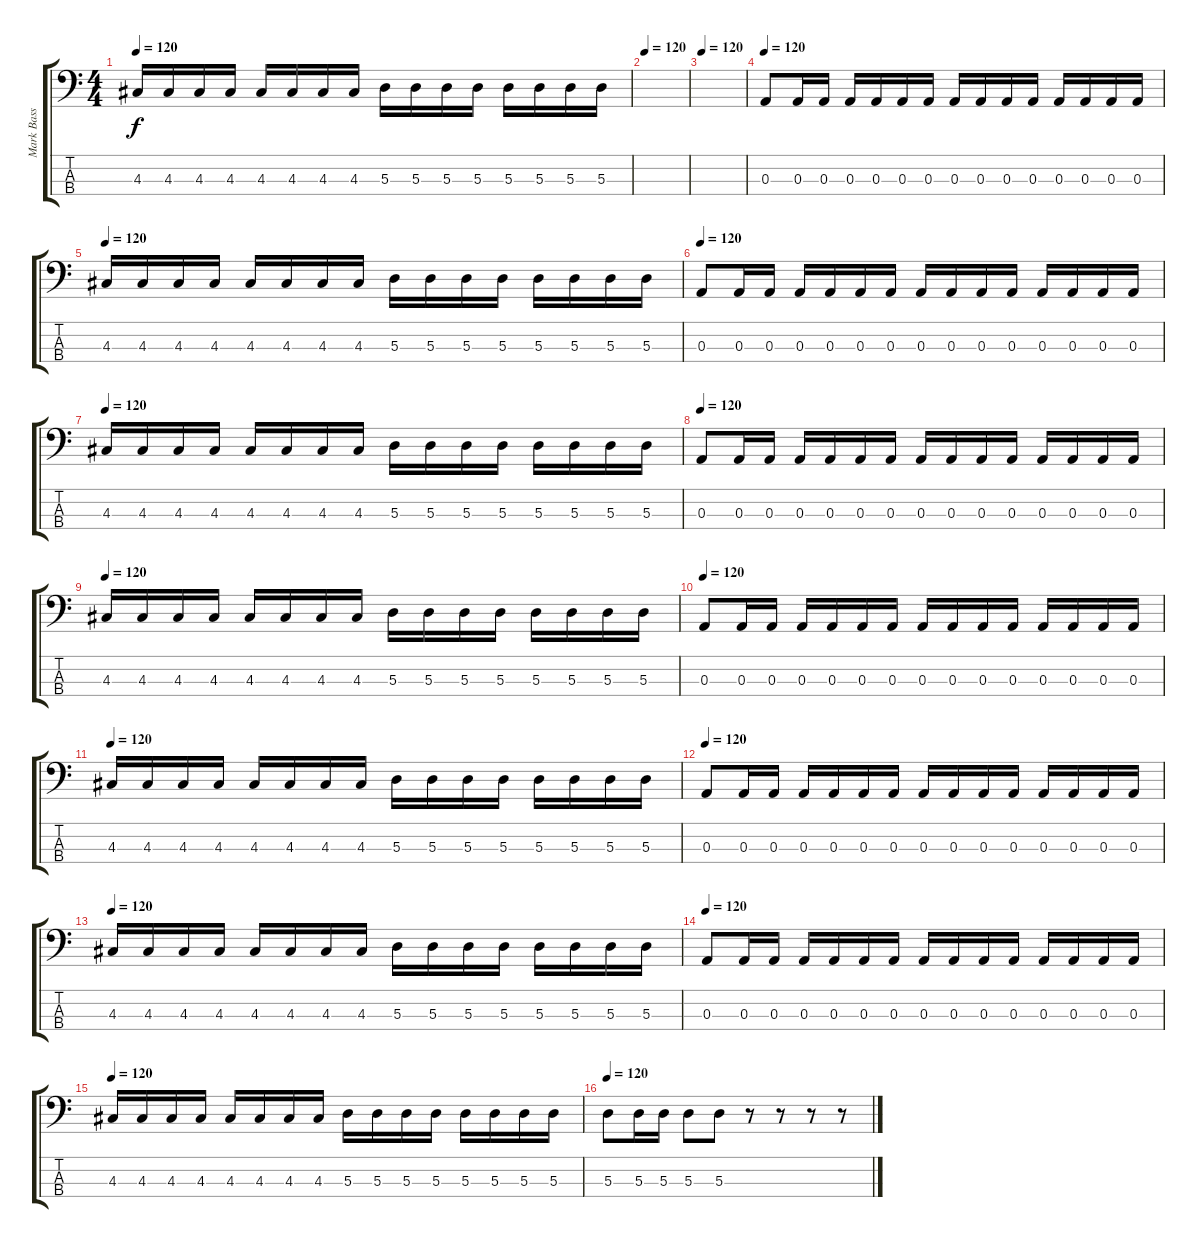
\track ("Mark Bass" "Mark Bass") {instrument electricbasspick}
\staff {score tabs}
\tuning (G2 D2 A1 E1) {hide}
\ts (4 4)
\tempo 120
\clef f4
\ks c
4.3.16{dy f} 4.3.16 4.3.16 4.3.16 4.3.16 4.3.16 4.3.16 4.3.16 5.3.16 5.3.16 5.3.16 5.3.16 5.3.16 5.3.16 5.3.16 5.3.16 |
\tempo 120
|
\tempo 120
|
\tempo 120
0.3.8 0.3.16 0.3.16 0.3.16 0.3.16 0.3.16 0.3.16 0.3.16 0.3.16 0.3.16 0.3.16 0.3.16 0.3.16 0.3.16 0.3.16 |
\tempo 120
4.3.16 4.3.16 4.3.16 4.3.16 4.3.16 4.3.16 4.3.16 4.3.16 5.3.16 5.3.16 5.3.16 5.3.16 5.3.16 5.3.16 5.3.16 5.3.16 |
\tempo 120
0.3.8 0.3.16 0.3.16 0.3.16 0.3.16 0.3.16 0.3.16 0.3.16 0.3.16 0.3.16 0.3.16 0.3.16 0.3.16 0.3.16 0.3.16 |
\tempo 120
4.3.16 4.3.16 4.3.16 4.3.16 4.3.16 4.3.16 4.3.16 4.3.16 5.3.16 5.3.16 5.3.16 5.3.16 5.3.16 5.3.16 5.3.16 5.3.16 |
\tempo 120
0.3.8 0.3.16 0.3.16 0.3.16 0.3.16 0.3.16 0.3.16 0.3.16 0.3.16 0.3.16 0.3.16 0.3.16 0.3.16 0.3.16 0.3.16 |
\tempo 120
4.3.16 4.3.16 4.3.16 4.3.16 4.3.16 4.3.16 4.3.16 4.3.16 5.3.16 5.3.16 5.3.16 5.3.16 5.3.16 5.3.16 5.3.16 5.3.16 |
\tempo 120
0.3.8 0.3.16 0.3.16 0.3.16 0.3.16 0.3.16 0.3.16 0.3.16 0.3.16 0.3.16 0.3.16 0.3.16 0.3.16 0.3.16 0.3.16 |
\tempo 120
4.3.16 4.3.16 4.3.16 4.3.16 4.3.16 4.3.16 4.3.16 4.3.16 5.3.16 5.3.16 5.3.16 5.3.16 5.3.16 5.3.16 5.3.16 5.3.16 |
\tempo 120
0.3.8 0.3.16 0.3.16 0.3.16 0.3.16 0.3.16 0.3.16 0.3.16 0.3.16 0.3.16 0.3.16 0.3.16 0.3.16 0.3.16 0.3.16 |
\tempo 120
4.3.16 4.3.16 4.3.16 4.3.16 4.3.16 4.3.16 4.3.16 4.3.16 5.3.16 5.3.16 5.3.16 5.3.16 5.3.16 5.3.16 5.3.16 5.3.16 |
\tempo 120
0.3.8 0.3.16 0.3.16 0.3.16 0.3.16 0.3.16 0.3.16 0.3.16 0.3.16 0.3.16 0.3.16 0.3.16 0.3.16 0.3.16 0.3.16 |
\tempo 120
4.3.16 4.3.16 4.3.16 4.3.16 4.3.16 4.3.16 4.3.16 4.3.16 5.3.16 5.3.16 5.3.16 5.3.16 5.3.16 5.3.16 5.3.16 5.3.16 |
\tempo 120
5.3.8 5.3.16 5.3.16 5.3.8 5.3.8 r.8 r.8 r.8 r.8
